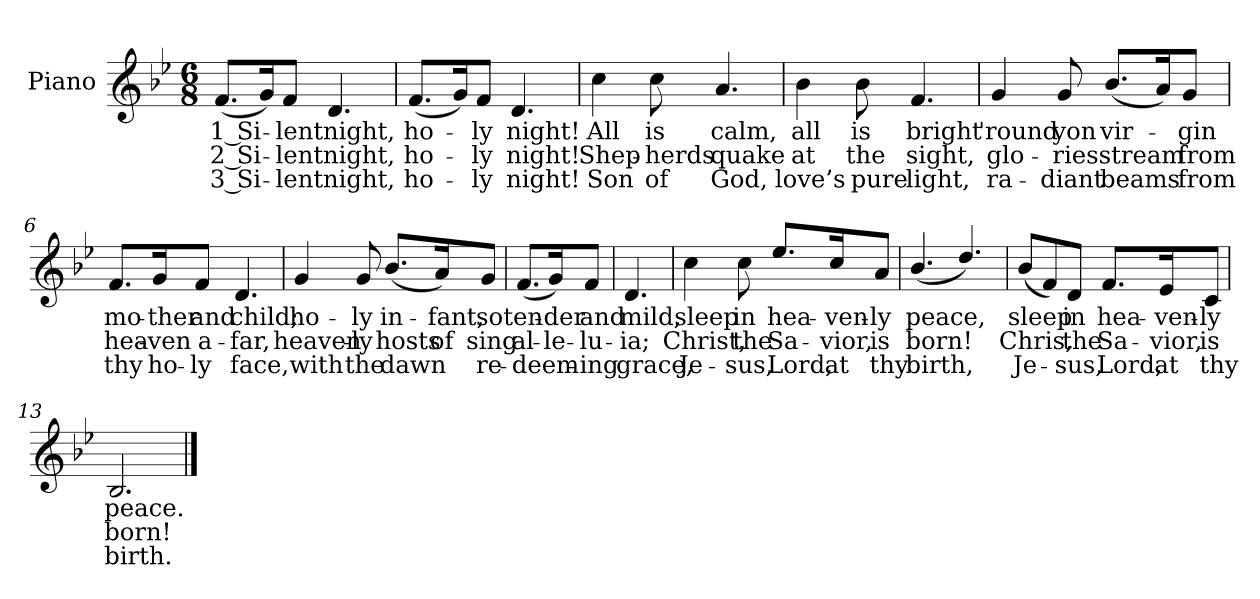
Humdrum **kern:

**kern	**text	**text	**text
*part1	*part1	*part1	*part1
*staff1	*staff1	*staff1	*staff1
*I"Piano	*	*	*
*I'Pno.	*	*	*
!!LO:PB:g=z
*clefG2	*	*	*
*k[b-e-]	*	*	*
*B-:	*	*	*
*M6/8	*	*	*
=1	=1	=1	=1
!	!LO:LY:b:color=#000000	!LO:LY:b:color=#000000	!LO:LY:b:color=#000000
(8.fi/L	1 Si-	2 Si-	3 Si-
16gi/)	.	.	.
!	!LO:LY:b:color=#000000	!LO:LY:b:color=#000000	!LO:LY:b:color=#000000
8fi/J	-lent	-lent	-lent
!	!LO:LY:b:color=#000000	!LO:LY:b:color=#000000	!LO:LY:b:color=#000000
4.di/	night,	night,	night,
=2	=2	=2	=2
!	!LO:LY:b:color=#000000	!LO:LY:b:color=#000000	!LO:LY:b:color=#000000
(8.fi/L	ho-	ho-	ho-
16gi/)	.	.	.
!	!LO:LY:b:color=#000000	!LO:LY:b:color=#000000	!LO:LY:b:color=#000000
8fi/J	-ly	-ly	-ly
!	!LO:LY:b:color=#000000	!LO:LY:b:color=#000000	!LO:LY:b:color=#000000
4.di/	night!	night!	night!
=3	=3	=3	=3
!	!LO:LY:b:color=#000000	!LO:LY:b:color=#000000	!LO:LY:b:color=#000000
4cci\	All	Shep-	Son
!	!LO:LY:b:color=#000000	!LO:LY:b:color=#000000	!LO:LY:b:color=#000000
8cci\	is	-herds	of
!	!LO:LY:b:color=#000000	!LO:LY:b:color=#000000	!LO:LY:b:color=#000000
4.ai/	calm,	quake	God,
=4	=4	=4	=4
!	!LO:LY:b:color=#000000	!LO:LY:b:color=#000000	!LO:LY:b:color=#000000
4b-i\	all	at	love’s
!	!LO:LY:b:color=#000000	!LO:LY:b:color=#000000	!LO:LY:b:color=#000000
8b-i\	is	the	pure
!	!LO:LY:b:color=#000000	!LO:LY:b:color=#000000	!LO:LY:b:color=#000000
4.fi/	bright	sight,	light,
!!LO:LB:g=z
=5	=5	=5	=5
!	!LO:LY:b:color=#000000	!LO:LY:b:color=#000000	!LO:LY:b:color=#000000
4gi/	'round	glo-	ra-
!	!LO:LY:b:color=#000000	!LO:LY:b:color=#000000	!LO:LY:b:color=#000000
8gi/	yon	-ries	-diant
!	!LO:LY:b:color=#000000	!LO:LY:b:color=#000000	!LO:LY:b:color=#000000
(8.b-i/L	vir-	stream	beams
16ai/)	.	.	.
!	!LO:LY:b:color=#000000	!LO:LY:b:color=#000000	!LO:LY:b:color=#000000
8gi/J	-gin	from	from
=6	=6	=6	=6
!	!LO:LY:b:color=#000000	!LO:LY:b:color=#000000	!LO:LY:b:color=#000000
8.fi/L	mo-	hea-	thy
!	!LO:LY:b:color=#000000	!LO:LY:b:color=#000000	!LO:LY:b:color=#000000
16gi/	-ther	-ven	ho-
!	!LO:LY:b:color=#000000	!LO:LY:b:color=#000000	!LO:LY:b:color=#000000
8fi/J	and	a-	-ly
!	!LO:LY:b:color=#000000	!LO:LY:b:color=#000000	!LO:LY:b:color=#000000
4.di/	child;	-far,	face,
=7	=7	=7	=7
!	!LO:LY:b:color=#000000	!LO:LY:b:color=#000000	!LO:LY:b:color=#000000
4gi/	ho-	heaven-	with
!	!LO:LY:b:color=#000000	!LO:LY:b:color=#000000	!LO:LY:b:color=#000000
8gi/	-ly	-ly	the
!	!LO:LY:b:color=#000000	!LO:LY:b:color=#000000	!LO:LY:b:color=#000000
(8.b-i/L	in-	hosts	dawn
!	!LO:LY:b:color=#000000	!LO:LY:b:color=#000000	!
16ai/)	-fant,	of	.
!	!LO:LY:b:color=#000000	!LO:LY:b:color=#000000	!LO:LY:b:color=#000000
8gi/J	so	sing	re-
!!LO:LB:g=z
=8	=8	=8	=8
!	!LO:LY:b:color=#000000	!LO:LY:b:color=#000000	!LO:LY:b:color=#000000
(8.fi/L	ten-	al-	-deem-
!	!LO:LY:b:color=#000000	!LO:LY:b:color=#000000	!
16gi/)	-der	-le-	.
!	!LO:LY:b:color=#000000	!LO:LY:b:color=#000000	!LO:LY:b:color=#000000
8fi/J	and	-lu-	-ing
=9	=9	=9	=9
!	!LO:LY:b:color=#000000	!LO:LY:b:color=#000000	!LO:LY:b:color=#000000
4.di/	mild,	-ia;	grace,
=10	=10	=10	=10
!	!LO:LY:b:color=#000000	!LO:LY:b:color=#000000	!LO:LY:b:color=#000000
4cci\	sleep	Christ,	Je-
!	!LO:LY:b:color=#000000	!LO:LY:b:color=#000000	!LO:LY:b:color=#000000
8cci\	in	the	-sus,
!	!LO:LY:b:color=#000000	!LO:LY:b:color=#000000	!LO:LY:b:color=#000000
8.ee-i/L	hea-	Sa-	Lord,
!	!LO:LY:b:color=#000000	!LO:LY:b:color=#000000	!LO:LY:b:color=#000000
16cci/	-ven-	-vior,	at
!	!LO:LY:b:color=#000000	!LO:LY:b:color=#000000	!LO:LY:b:color=#000000
8ai/J	-ly	is	thy
!!LO:LB:g=z
=11	=11	=11	=11
!	!LO:LY:b:color=#000000	!LO:LY:b:color=#000000	!LO:LY:b:color=#000000
(4.b-i/	peace,	born!	birth,
4.ddi/)	.	.	.
=12	=12	=12	=12
!	!LO:LY:b:color=#000000	!LO:LY:b:color=#000000	!LO:LY:b:color=#000000
(8b-i/L	sleep	Chris,	Je-
8fi/)	.	.	.
!	!LO:LY:b:color=#000000	!LO:LY:b:color=#000000	!LO:LY:b:color=#000000
8di/J	in	the	-sus,
!	!LO:LY:b:color=#000000	!LO:LY:b:color=#000000	!LO:LY:b:color=#000000
8.fi/L	hea-	Sa-	Lord,
!	!LO:LY:b:color=#000000	!LO:LY:b:color=#000000	!LO:LY:b:color=#000000
16e-i/	-ven-	-vior,	at
!	!LO:LY:b:color=#000000	!LO:LY:b:color=#000000	!LO:LY:b:color=#000000
8ci/J	-ly	is	thy
=13	=13	=13	=13
!	!LO:LY:b:color=#000000	!LO:LY:b:color=#000000	!LO:LY:b:color=#000000
2.B-i/	peace.	born!	birth.
==	==	==	==
*-	*-	*-	*-
